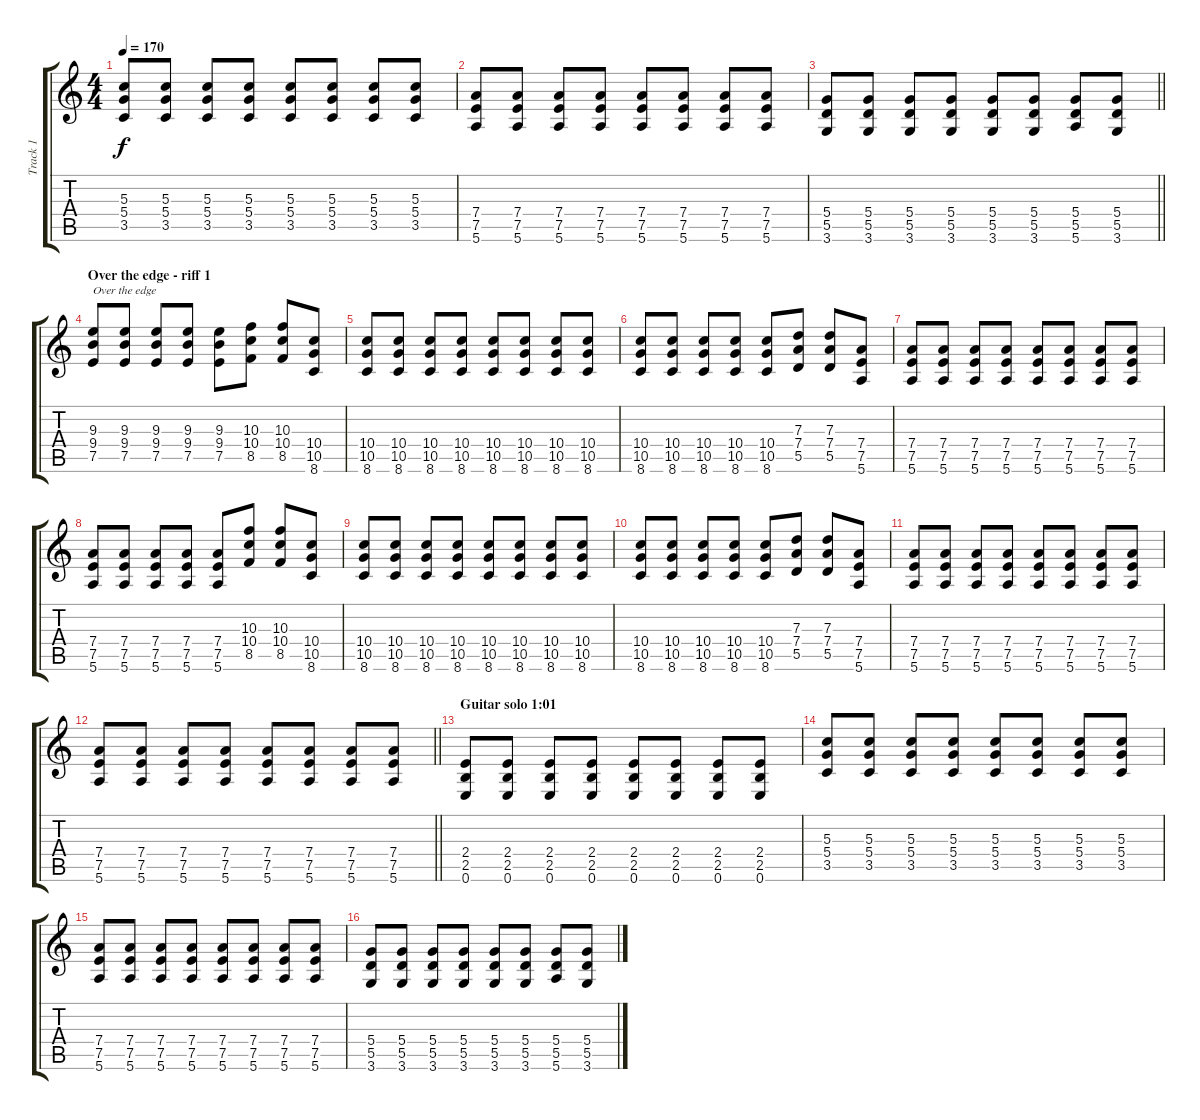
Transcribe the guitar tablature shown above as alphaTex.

\track ("Track 1" "Track 1") {instrument overdrivenguitar}
\staff {score tabs}
\tuning (E4 B3 G3 D3 A2 E2) {hide}
\ts (4 4)
\tempo 170
\clef g2
\ks c
(5.3 5.4 3.5).8{dy f} (5.3 5.4 3.5).8 (5.3 5.4 3.5).8 (5.3 5.4 3.5).8 (5.3 5.4 3.5).8 (5.3 5.4 3.5).8 (5.3 5.4 3.5).8 (5.3 5.4 3.5).8 |
(7.4 7.5 5.6).8 (7.4 7.5 5.6).8 (7.4 7.5 5.6).8 (7.4 7.5 5.6).8 (7.4 7.5 5.6).8 (7.4 7.5 5.6).8 (7.4 7.5 5.6).8 (7.4 7.5 5.6).8 |
\barLineRight lightlight
(5.4 5.5 3.6).8 (5.4 5.5 3.6).8 (5.4 5.5 3.6).8 (5.4 5.5 3.6).8 (5.4 5.5 3.6).8 (5.4 5.5 3.6).8 (5.4 5.5 5.6).8 (5.4 5.5 3.6).8 |
\section ("" "Over the edge - riff 1")
(9.3 9.4 7.5).8{txt "Over the edge"} (9.3 9.4 7.5).8 (9.3 9.4 7.5).8 (9.3 9.4 7.5).8 (9.3 9.4 7.5).8 (10.3 10.4 8.5).8 (10.3 10.4 8.5).8 (10.4 10.5 8.6).8 |
(10.4 10.5 8.6).8 (10.4 10.5 8.6).8 (10.4 10.5 8.6).8 (10.4 10.5 8.6).8 (10.4 10.5 8.6).8 (10.4 10.5 8.6).8 (10.4 10.5 8.6).8 (10.4 10.5 8.6).8 |
(10.4 10.5 8.6).8 (10.4 10.5 8.6).8 (10.4 10.5 8.6).8 (10.4 10.5 8.6).8 (10.4 10.5 8.6).8 (7.3 7.4 5.5).8 (7.3 7.4 5.5).8 (7.4 7.5 5.6).8 |
(7.4 7.5 5.6).8 (7.4 7.5 5.6).8 (7.4 7.5 5.6).8 (7.4 7.5 5.6).8 (7.4 7.5 5.6).8 (7.4 7.5 5.6).8 (7.4 7.5 5.6).8 (7.4 7.5 5.6).8 |
(7.4 7.5 5.6).8 (7.4 7.5 5.6).8 (7.4 7.5 5.6).8 (7.4 7.5 5.6).8 (7.4 7.5 5.6).8 (10.3 10.4 8.5).8 (10.3 10.4 8.5).8 (10.4 10.5 8.6).8 |
(10.4 10.5 8.6).8 (10.4 10.5 8.6).8 (10.4 10.5 8.6).8 (10.4 10.5 8.6).8 (10.4 10.5 8.6).8 (10.4 10.5 8.6).8 (10.4 10.5 8.6).8 (10.4 10.5 8.6).8 |
(10.4 10.5 8.6).8 (10.4 10.5 8.6).8 (10.4 10.5 8.6).8 (10.4 10.5 8.6).8 (10.4 10.5 8.6).8 (7.3 7.4 5.5).8 (7.3 7.4 5.5).8 (7.4 7.5 5.6).8 |
(7.4 7.5 5.6).8 (7.4 7.5 5.6).8 (7.4 7.5 5.6).8 (7.4 7.5 5.6).8 (7.4 7.5 5.6).8 (7.4 7.5 5.6).8 (7.4 7.5 5.6).8 (7.4 7.5 5.6).8 |
\barLineRight lightlight
(7.4 7.5 5.6).8 (7.4 7.5 5.6).8 (7.4 7.5 5.6).8 (7.4 7.5 5.6).8 (7.4 7.5 5.6).8 (7.4 7.5 5.6).8 (7.4 7.5 5.6).8 (7.4 7.5 5.6).8 |
\section ("" "Guitar solo 1:01")
(2.4 2.5 0.6).8 (2.4 2.5 0.6).8 (2.4 2.5 0.6).8 (2.4 2.5 0.6).8 (2.4 2.5 0.6).8 (2.4 2.5 0.6).8 (2.4 2.5 0.6).8 (2.4 2.5 0.6).8 |
(5.3 5.4 3.5).8 (5.3 5.4 3.5).8 (5.3 5.4 3.5).8 (5.3 5.4 3.5).8 (5.3 5.4 3.5).8 (5.3 5.4 3.5).8 (5.3 5.4 3.5).8 (5.3 5.4 3.5).8 |
(7.4 7.5 5.6).8 (7.4 7.5 5.6).8 (7.4 7.5 5.6).8 (7.4 7.5 5.6).8 (7.4 7.5 5.6).8 (7.4 7.5 5.6).8 (7.4 7.5 5.6).8 (7.4 7.5 5.6).8 |
(5.4 5.5 3.6).8 (5.4 5.5 3.6).8 (5.4 5.5 3.6).8 (5.4 5.5 3.6).8 (5.4 5.5 3.6).8 (5.4 5.5 3.6).8 (5.4 5.5 5.6).8 (5.4 5.5 3.6).8
